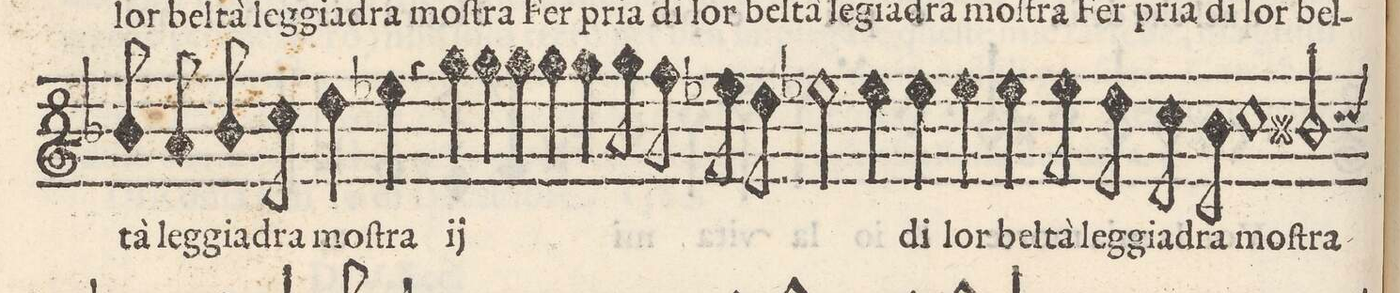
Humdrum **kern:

**kern	**text
*I"CANTO	*
*clefG2	*
*k[b-]	*
*met(c)	*
*M4/4	*
8b-/	-ta
8a/	leg-
8b-/	-gia-
8cc\	-dra
=45-	=45-
4dd\	mo-
4ee-X\	-ſtra
4r	.
4gg\	/Fer
=46-	=46-
4gg\	pria
4gg\	di
4gg\	lor
4gg\	bel-
=47-	=47-
8gg\	-ta
8ff\	leg-
8ee-X\	-gia-
8dd\	-dra
2ee-X\	mo-
=48-	=48-
4eeny\	ſtra/
4ee\	di
4ee\	lor
4ee\	bel-
=49-	=49-
8ee\	-ta
8dd\	leg-
8cc\	-gia-
8b-\	-dra
1cc\	mo-
=50-	=50-
2bn/	-ſtra
=51-	=51-
2r	.
*-	*-
